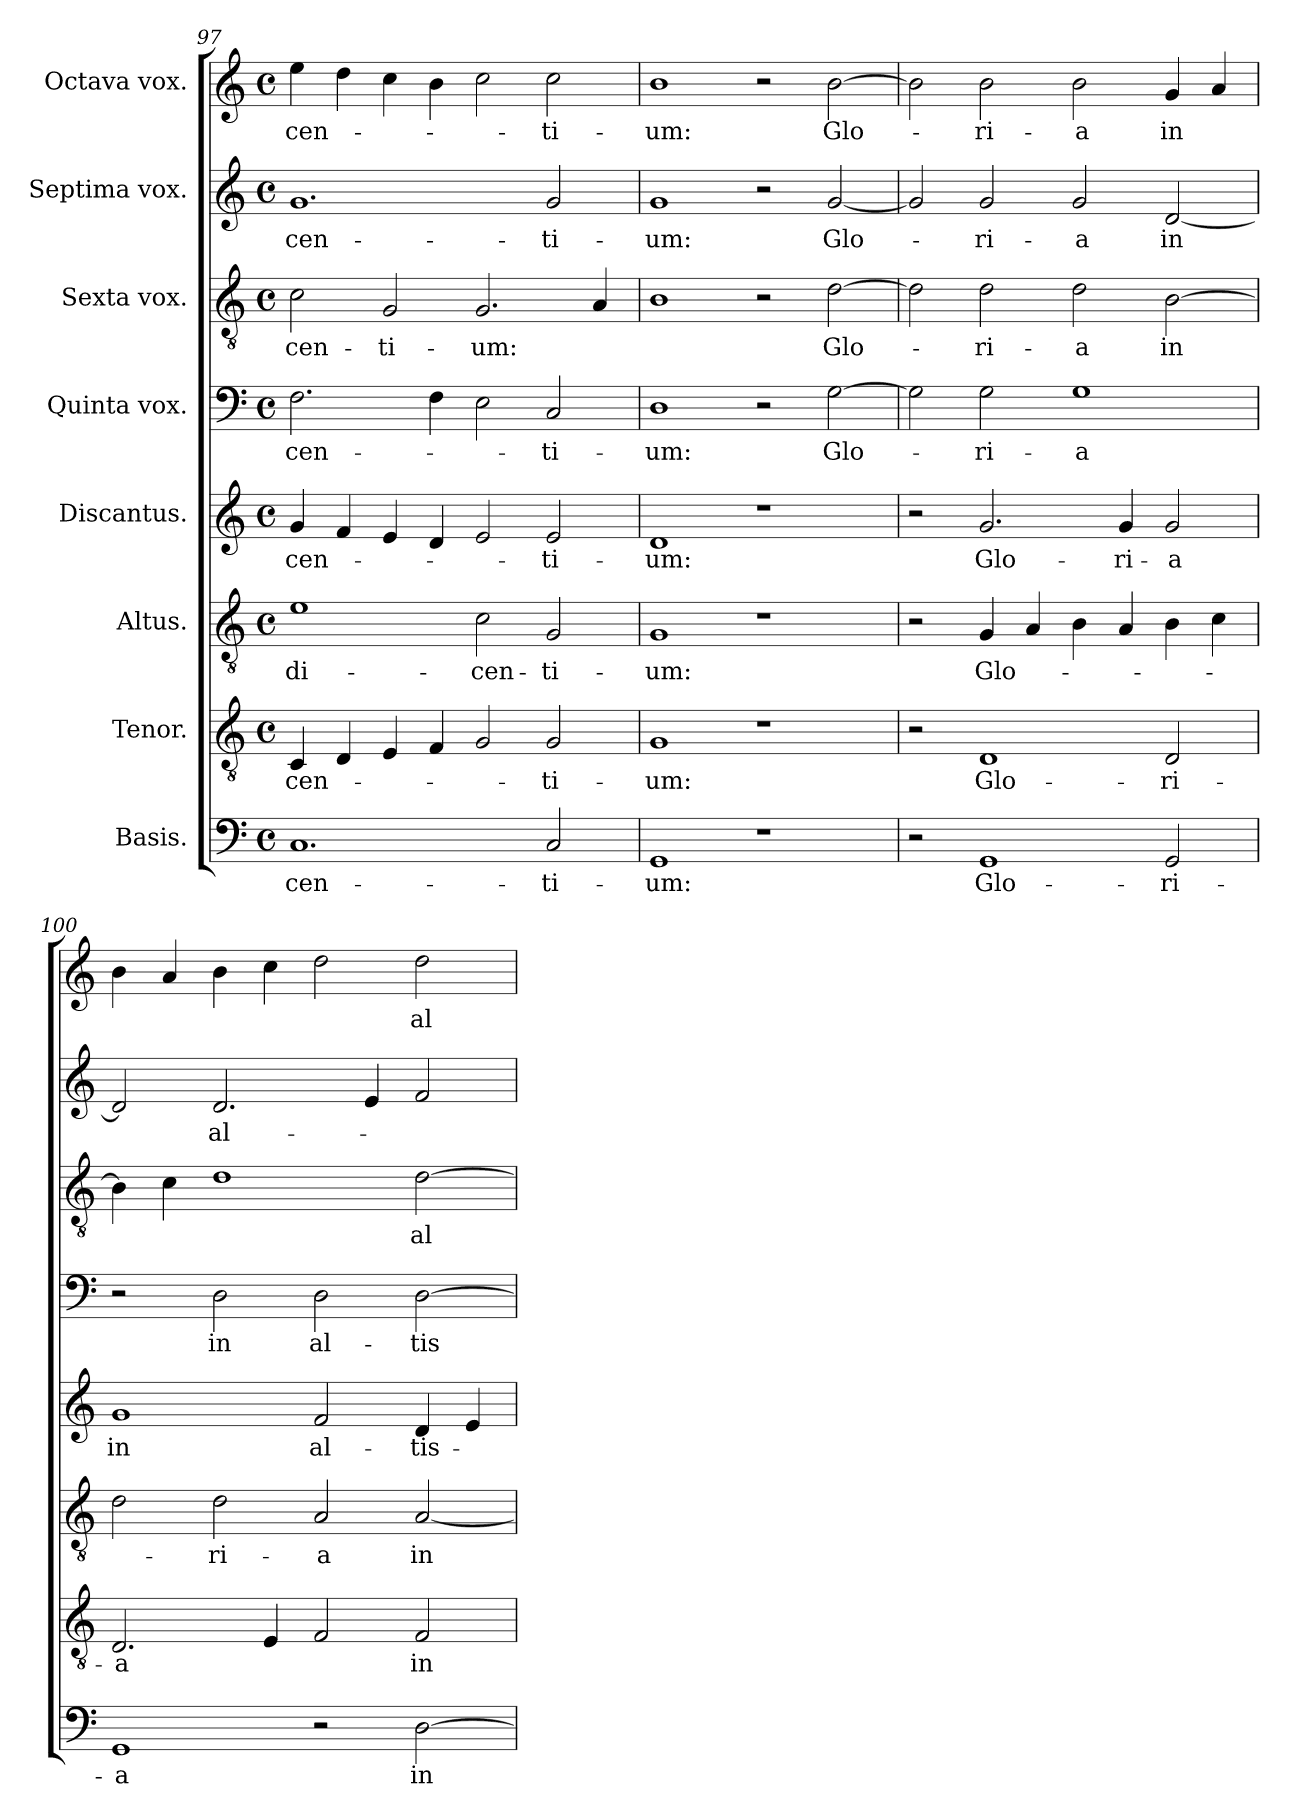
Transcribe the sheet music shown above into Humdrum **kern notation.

**kern	**text	**kern	**text	**kern	**text	**kern	**text	**kern	**text	**kern	**text	**kern	**text	**kern	**text
*part8	*part8	*part7	*part7	*part6	*part6	*part5	*part5	*part4	*part4	*part3	*part3	*part2	*part2	*part1	*part1
*staff8	*staff8	*staff7	*staff7	*staff6	*staff6	*staff5	*staff5	*staff4	*staff4	*staff3	*staff3	*staff2	*staff2	*staff1	*staff1
*I"Basis.	*	*I"Tenor.	*	*I"Altus.	*	*I"Discantus.	*	*I"Quinta vox.	*	*I"Sexta vox.	*	*I"Septima vox.	*	*I"Octava vox.	*
!!LO:PB:g=z
*clefF4	*	*clefGv2	*	*clefGv2	*	*clefG2	*	*clefF4	*	*clefGv2	*	*clefG2	*	*clefG2	*
*k[]	*	*k[]	*	*k[]	*	*k[]	*	*k[]	*	*k[]	*	*k[]	*	*k[]	*
*M4/2	*	*M4/2	*	*M4/2	*	*M4/2	*	*M4/2	*	*M4/2	*	*M4/2	*	*M4/2	*
*met(c)	*	*met(c)	*	*met(c)	*	*met(c)	*	*met(c)	*	*met(c)	*	*met(c)	*	*met(c)	*
=97	=97	=97	=97	=97	=97	=97	=97	=97	=97	=97	=97	=97	=97	=97	=97
!	!LO:LY:b	!	!LO:LY:b	!	!LO:LY:b	!	!LO:LY:b	!	!LO:LY:b	!	!LO:LY:b	!	!LO:LY:b	!	!LO:LY:b
1.C	-cen-	4C/	-cen-	1e	di-	4g/	-cen-	2.F\	-cen-	2c\	-cen-	1.g	-cen-	4ee\	-cen-
.	.	4D/	.	.	.	4f/	.	.	.	.	.	.	.	4dd\	.
!	!	!	!	!	!	!	!	!	!	!	!LO:LY:b	!	!	!	!
.	.	4E/	.	.	.	4e/	.	.	.	2G/	-ti-	.	.	4cc\	.
.	.	4F/	.	.	.	4d/	.	4F\	.	.	.	.	.	4b\	.
!	!	!	!	!	!LO:LY:b	!	!	!	!	!	!LO:LY:b	!	!	!	!
.	.	2G/	.	2c\	-cen-	2e/	.	2E\	.	2.G/	-um:	.	.	2cc\	.
!	!LO:LY:b	!	!LO:LY:b	!	!LO:LY:b	!	!LO:LY:b	!	!LO:LY:b	!	!	!	!LO:LY:b	!	!LO:LY:b
2C/	-ti-	2G/	-ti-	2G/	-ti-	2e/	-ti-	2C/	-ti-	.	.	2g/	-ti-	2cc\	-ti-
.	.	.	.	.	.	.	.	.	.	4A/	.	.	.	.	.
=98	=98	=98	=98	=98	=98	=98	=98	=98	=98	=98	=98	=98	=98	=98	=98
!	!LO:LY:b	!	!LO:LY:b	!	!LO:LY:b	!	!LO:LY:b	!	!LO:LY:b	!	!	!	!LO:LY:b	!	!LO:LY:b
1GG	-um:	1G	-um:	1G	-um:	1d	-um:	1D	-um:	1B	.	1g	-um:	1b	-um:
1r	.	1r	.	1r	.	1r	.	2r	.	2r	.	2r	.	2r	.
!	!	!	!	!	!	!	!	!	!LO:LY:b	!	!LO:LY:b	!	!LO:LY:b	!	!LO:LY:b
.	.	.	.	.	.	.	.	[2G\	Glo-	[2d\	Glo-	[2g/	Glo-	[2b\	Glo-
=99	=99	=99	=99	=99	=99	=99	=99	=99	=99	=99	=99	=99	=99	=99	=99
2r	.	2r	.	2r	.	2r	.	2G\]	.	2d\]	.	2g/]	.	2b\]	.
!	!LO:LY:b	!	!LO:LY:b	!	!LO:LY:b	!	!LO:LY:b	!	!LO:LY:b	!	!LO:LY:b	!	!LO:LY:b	!	!LO:LY:b
1GG	Glo-	1D	Glo-	4G/	Glo-	2.g/	Glo-	2G\	-ri-	2d\	-ri-	2g/	-ri-	2b\	-ri-
.	.	.	.	4A/	.	.	.	.	.	.	.	.	.	.	.
!	!	!	!	!	!	!	!	!	!LO:LY:b	!	!LO:LY:b	!	!LO:LY:b	!	!LO:LY:b
.	.	.	.	4B\	.	.	.	1G	-a	2d\	-a	2g/	-a	2b\	-a
!	!	!	!	!	!	!	!LO:LY:b	!	!	!	!	!	!	!	!
.	.	.	.	4A/	.	4g/	-ri-	.	.	.	.	.	.	.	.
!	!LO:LY:b	!	!LO:LY:b	!	!	!	!LO:LY:b	!	!	!	!LO:LY:b	!	!LO:LY:b	!	!LO:LY:b
2GG/	-ri-	2D/	-ri-	4B\	.	2g/	-a	.	.	[2B\	in	[2d/	in	4g/	in
.	.	.	.	4c\	.	.	.	.	.	.	.	.	.	4a/	.
=100	=100	=100	=100	=100	=100	=100	=100	=100	=100	=100	=100	=100	=100	=100	=100
!	!LO:LY:b	!	!LO:LY:b	!	!	!	!LO:LY:b	!	!	!	!	!	!	!	!
1GG	-a	2.D/	-a	2d\	.	1g	in	2r	.	4B\]	.	2d/]	.	4b\	.
.	.	.	.	.	.	.	.	.	.	4c\	.	.	.	4a/	.
!	!	!	!	!	!LO:LY:b	!	!	!	!LO:LY:b	!	!	!	!LO:LY:b	!	!
.	.	.	.	2d\	-ri-	.	.	2D\	in	1d	.	2.d/	al-	4b\	.
.	.	4E/	.	.	.	.	.	.	.	.	.	.	.	4cc\	.
!	!	!	!	!	!LO:LY:b	!	!LO:LY:b	!	!LO:LY:b	!	!	!	!	!	!
2r	.	2F/	.	2A/	-a	2f/	al-	2D\	al-	.	.	.	.	2dd\	.
.	.	.	.	.	.	.	.	.	.	.	.	4e/	.	.	.
!	!LO:LY:b	!	!LO:LY:b	!	!LO:LY:b	!	!LO:LY:b	!	!LO:LY:b	!	!LO:LY:b	!	!	!	!LO:LY:b
[2D\	in	2F/	in	[2A/	in	4d/	-tis-	[2D\	-tis-	[2d\	al-	2f/	.	2dd\	al-
.	.	.	.	.	.	4e/	.	.	.	.	.	.	.	.	.
=	=	=	=	=	=	=	=	=	=	=	=	=	=	=	=
*-	*-	*-	*-	*-	*-	*-	*-	*-	*-	*-	*-	*-	*-	*-	*-
